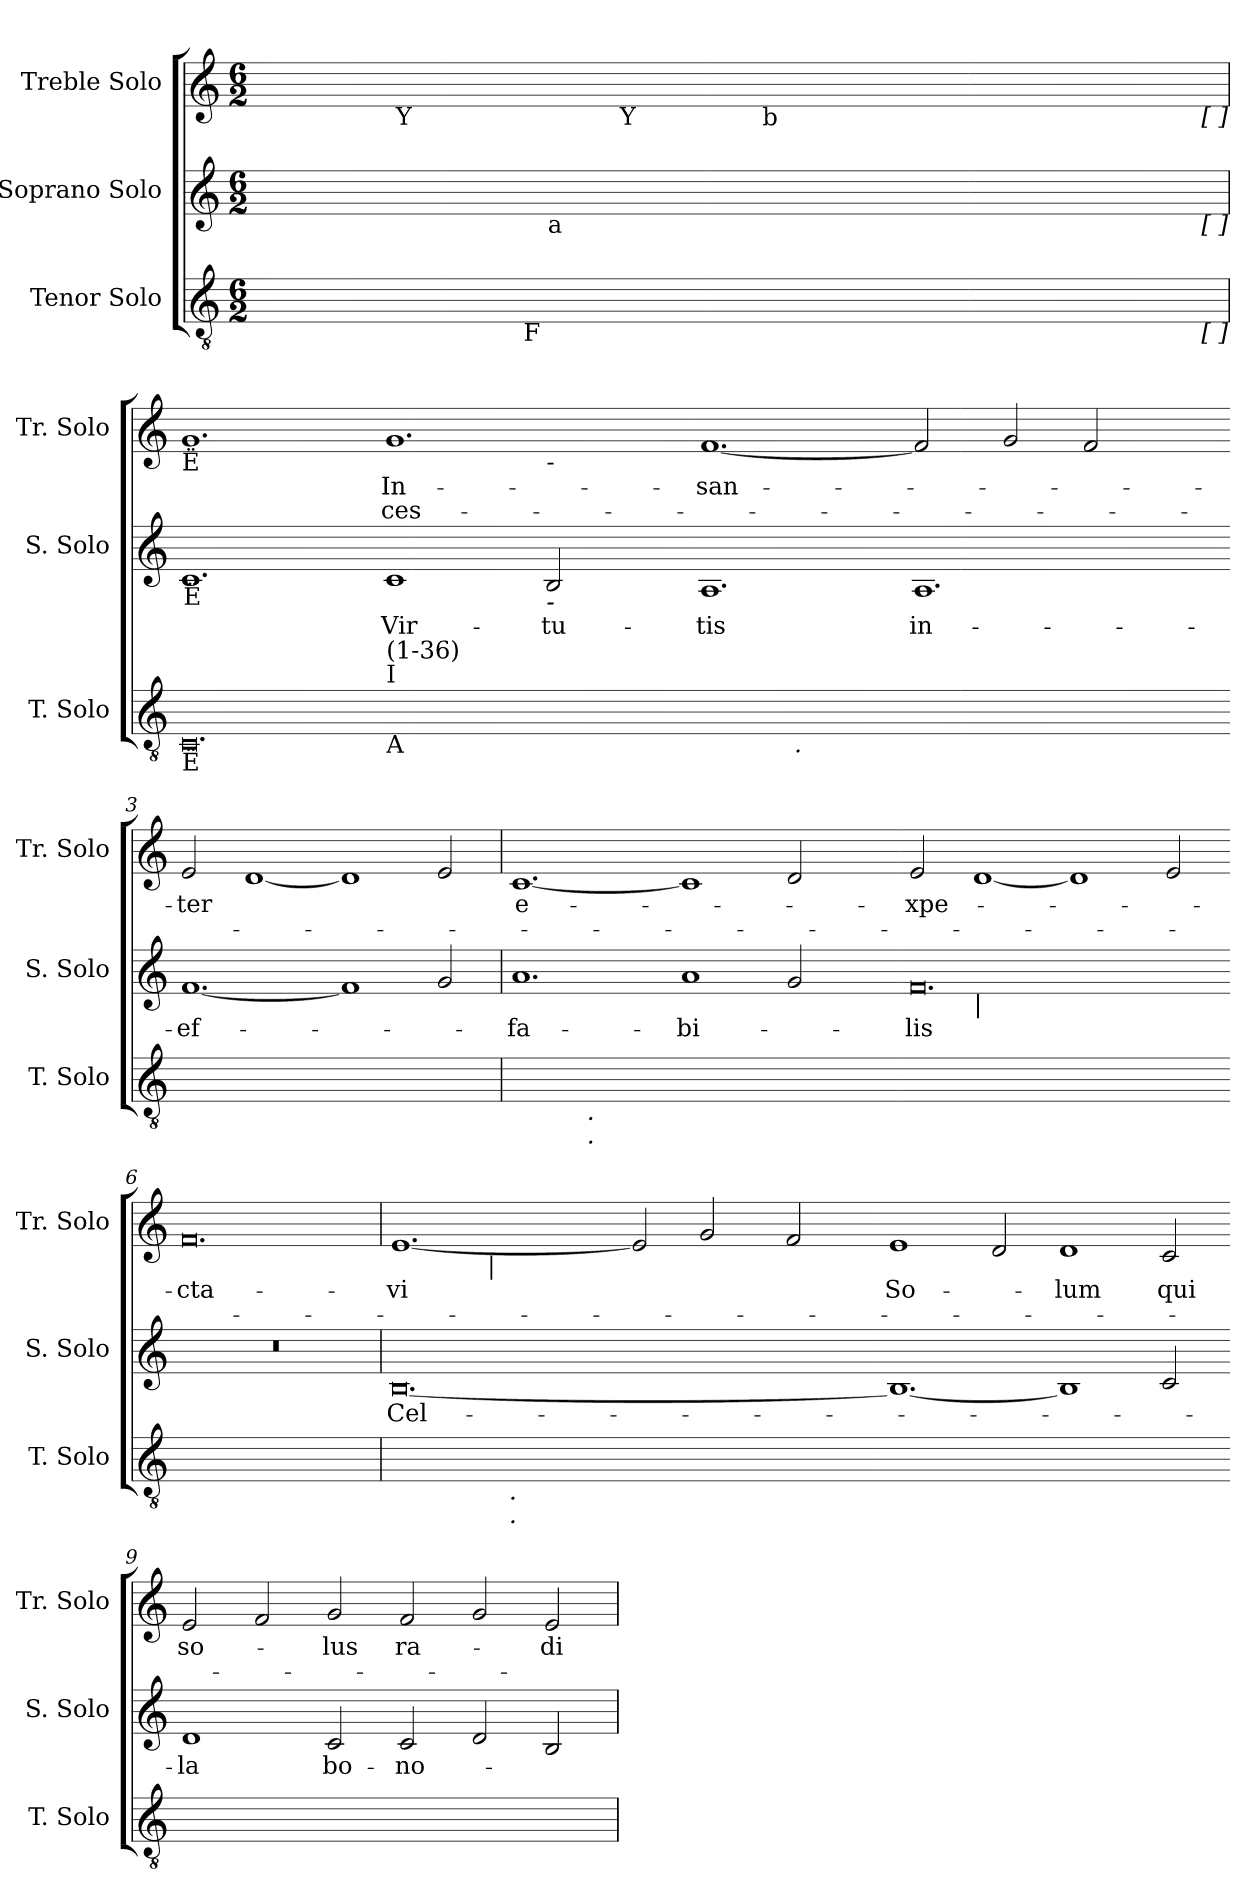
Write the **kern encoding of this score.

**kern	**kern	**text	**kern	**text	**text
*part3	*part2	*part2	*part1	*part1	*part1
*staff3	*staff2	*staff2	*staff1	*staff1	*staff1
*I"Tenor Solo	*I"Soprano Solo	*	*I"Treble Solo	*	*
*I'T. Solo	*I'S. Solo	*	*I'Tr. Solo	*	*
!!LO:PB:g=z
*clefGv2	*clefG2	*	*clefG2	*	*
*ITrd7c12	*	*	*	*	*
*k[]	*k[]	*	*k[]	*	*
*C:	*C:	*	*C:	*	*
*M6/2	*M6/2	*	*M6/2	*	*
=1	=1	=1	=1	=1	=1
!	!	!	!LO:TX:b:t=a	!	!
!	!	!	!LO:TX:b:t=a	!	!
!	!	!	!LO:TX:b:t=F	!	!
!	!LO:TX:b:t=a	!	!	!	!
!	!LO:TX:b:t=a	!	!	!	!
!	!LO:TX:b:t=Y	!	!	!	!
!	!LO:TX:b:t=a	!	!	!	!
!LO:TX:b:t=F	!	!	!	!	!
!LO:TX:b:t=Tenor Alleluia	!	!	!	!	!
!LO:TX:b:t=F	!	!	!	!	!
!LO:TX:b:t=F	!	!	!	!	!
!LO:TX:t=7	!	!	!	!	!
!LO:TX:b:t=g	!	!	!	!	!
!LO:TX:a:t=F	!	!	!	!	!
!LO:TX:t=F	!	!	!	!	!
!LO:TX:b:t=F	!	!	!	!	!
!LO:N:vis=1	!LO:N:vis=1	!	!LO:N:vis=1	!	!
*^	*^	*	*^	*	*
*	*^	*	*^	*	*	*^	*	*
*	*	*	*	*	*	*	*	*	*^	*	*
0.ryy	2ryy	1ryy	0.ryy	1ryy	1ryy	.	0.ryy	2ryy	1ryy	1ryy	.	.
.	4ryy	.	.	.	.	.	.	16ryy	.	.	.	.
.	.	.	.	.	.	.	.	64ryy	.	.	.	.
.	.	.	.	.	.	.	.	128...ryy	.	.	.	.
!	!	!	!	!	!	!	!	!LO:TX:b:t=Y	!	!	!	!
.	.	.	.	.	.	.	.	1ryy	.	.	.	.
.	8ryy	.	.	.	.	.	.	.	.	.	.	.
.	16ryy	.	.	.	.	.	.	.	.	.	.	.
.	64ryy	.	.	.	.	.	.	.	.	.	.	.
.	256ryy	.	.	.	.	.	.	.	.	.	.	.
.	1024ryy	.	.	.	.	.	.	.	.	.	.	.
!	!LO:TX:b:t=F	!	!	!	!	!	!	!	!	!	!	!
.	1ryy	.	.	.	.	.	.	.	.	.	.	.
.	.	1ryy	.	256ryy	1ryy	.	.	.	4ryy	2ryy	.	.
!	!	!	!	!LO:TX:b:t=a	!	!	!	!	!	!	!	!
.	.	.	.	1ryy	.	.	.	.	.	.	.	.
.	.	.	.	.	.	.	.	.	64ryy	.	.	.
.	.	.	.	.	.	.	.	.	1024ryy	.	.	.
!	!	!	!	!	!	!	!	!	!LO:TX:b:t=Y	!	!	!
.	.	.	.	.	.	.	.	.	1ryy	.	.	.
.	.	.	.	.	.	.	.	.	.	4ryy	.	.
.	.	.	.	.	.	.	.	1ryy	.	.	.	.
.	.	.	.	.	.	.	.	.	.	256..ryy	.	.
!	!	!	!	!	!	!	!	!	!	!LO:TX:b:t=b	!	!
.	.	.	.	.	.	.	.	.	.	1ryy	.	.
.	1ryy	.	.	.	.	.	.	.	.	.	.	.
.	.	2ryy	.	.	2ryy	.	.	.	.	.	.	.
.	.	.	.	2ryy	.	.	.	.	.	.	.	.
.	.	.	.	.	.	.	.	.	2ryy	.	.	.
.	.	4ryy	.	.	4ryy	.	.	.	.	.	.	.
.	.	.	.	4ryy	.	.	.	.	.	.	.	.
.	.	.	.	.	.	.	.	4ryy	.	.	.	.
.	.	8ryy	.	.	8ryy	.	.	.	.	.	.	.
.	.	.	.	8ryy	.	.	.	.	.	.	.	.
.	.	.	.	.	.	.	.	.	.	8ryy	.	.
.	.	.	.	.	.	.	.	.	8ryy	.	.	.
.	.	.	.	.	.	.	.	8ryy	.	.	.	.
.	.	16ryy	.	.	16ryy	.	.	.	.	.	.	.
.	.	.	.	16ryy	.	.	.	.	.	.	.	.
.	.	.	.	.	.	.	.	.	.	16ryy	.	.
.	.	.	.	.	.	.	.	.	16ryy	.	.	.
.	.	32ryy	.	.	32ryy	.	.	.	.	.	.	.
.	.	.	.	32...ryy	.	.	.	.	.	.	.	.
.	.	.	.	.	.	.	.	.	.	32ryy	.	.
.	.	.	.	.	.	.	.	.	32ryy	.	.	.
.	32ryy	.	.	.	.	.	.	.	.	.	.	.
.	.	.	.	.	.	.	.	32ryy	.	.	.	.
.	.	64ryy	.	.	64ryy	.	.	.	.	.	.	.
.	.	.	.	.	.	.	.	.	.	64ryy	.	.
.	.	128...ryy	.	.	128...ryy	.	.	.	.	.	.	.
.	.	.	.	.	.	.	.	.	128...ryy	.	.	.
.	128ryy	.	.	.	.	.	.	.	.	.	.	.
.	.	.	.	.	.	.	.	.	.	128ryy	.	.
.	512.ryy	.	.	.	.	.	.	.	.	.	.	.
!	!	!	!	!	!	!	!	!LO:TX:b:t=[ ]	!	!	!	!
!	!	!	!	!	!LO:TX:b:t=[ ]	!	!	!	!	!	!	!
!	!	!LO:TX:b:t=[ ]	!	!	!	!	!	!	!	!	!	!
.	.	1024ryy	.	.	1024ryy	.	.	1024ryy	.	1024ryy	.	.
=1	=1	=1	=1	=1	=1	=1	=1	=1	=1	=1	=1	=1
!	!	!	!	!	!	!	!LO:TX:b:t=Ë	!	!	!	!	!
!LO:TX:b:t=Ë	!	!	!	!	!	!	!	!	!	!	!	!
*	*v	*v	*	*	*	*	*	*v	*v	*v	*	*
*	*	*	*v	*v	*	*	*	*	*
0.CCi	1.ryy	1.ci	1024ryy	.	1.gi	1ryy	.	.
!	!	!	!LO:TX:b:t=Ë	!	!	!	!	!
.	.	.	1ryy	.	.	.	.	.
.	.	.	.	.	.	1.ryy	.	.
.	.	.	1ryy	.	.	.	.	.
!	!	!	!	!LO:LY:b:color=#000000	!	!	!	!
!	!LO:TX:b:t=A	!	!	!	!	!	!	!
!	!LO:TX:t=I	!	!	!	!	!	!	!
!	!LO:TX:t=(1-36)	!	!	!	!	!	!	!
!	!	!	!	!	!	!	!LO:LY:b:color=#000000	!LO:LY:b:color=#000000
.	1.ryy	1ci	.	Vir-	1.gi	.	In-	-ces-
.	.	.	2ryy	.	.	.	.	.
!	!	!	!	!	!	!LO:TX:b:i:t=-	!	!
!	!	!LO:TX:b:i:t=-	!	!	!	!	!	!
!	!	!	!	!LO:LY:b:color=#000000	!	!	!	!
.	.	2Bi/	.	-tu-	.	2ryy	.	.
.	.	.	4ryy	.	.	.	.	.
.	.	.	8ryy	.	.	.	.	.
.	.	.	16ryy	.	.	.	.	.
.	.	.	32ryy	.	.	.	.	.
.	.	.	64ryy	.	.	.	.	.
.	.	.	128...ryy	.	.	.	.	.
*	*	*v	*v	*	*	*	*	*
*	*	*	*	*v	*v	*	*
=2-	=2-	=2-	=2-	=2-	=2-	=2-
*	*	*^	*	*^	*	*
!	!	!	!	!LO:LY:b:color=#000000	!	!	!	!
*	*	*v	*v	*	*	*	*	*
*	*	*	*	*v	*v	*	*
*	*	*^	*	*^	*	*
!	!	!	!	!	!	!	!LO:LY:b:color=#000000	!
*	*	*v	*v	*	*	*	*	*
*	*	*	*	*v	*v	*	*
[<0.DDiyy	2ryy	1.Ai	-tis	[<1.fi	-san-	.
.	64ryy	.	.	.	.	.
.	512.ryy	.	.	.	.	.
!	!LO:TX:b:i:t=.	!	!	!	!	!
.	1ryy	.	.	.	.	.
!	!	!	!LO:LY:b:color=#000000	!	!	!
.	.	1.Ai	in-	2fi/]	.	.
.	1ryy	.	.	.	.	.
.	.	.	.	2gi/	.	.
.	.	.	.	2fi/	.	.
.	4ryy	.	.	.	.	.
.	8ryy	.	.	.	.	.
.	16ryy	.	.	.	.	.
.	32ryy	.	.	.	.	.
.	128ryy	.	.	.	.	.
.	256ryy	.	.	.	.	.
.	1024ryy	.	.	.	.	.
*v	*v	*	*	*	*	*
=3-	=3-	=3-	=3-	=3-	=3-
*^	*	*	*	*	*
!	!	!	!LO:LY:b:color=#000000	!	!	!
*v	*v	*	*	*	*	*
*^	*	*	*	*	*
!	!	!	!	!	!LO:LY:b:color=#000000	!
*v	*v	*	*	*	*	*
0.DDiyy]	[<1.fi	-ef-	2ei/	-ter	.
.	.	.	[<1di	.	.
.	1fi]	.	1di]	.	.
.	2gi/	.	2ei/	.	.
=4	=4	=4	=4	=4	=4
!	!	!LO:LY:b:color=#000000	!	!	!
!	!	!	!	!LO:LY:b:color=#000000	!
*^	*	*	*	*	*
[<0.FFiyy	2ryy	1.ai	-fa-	[<1.ci	e-	.
.	64..ryy	.	.	.	.	.
!	!LO:TX:b:i:t=.	!	!	!	!	!
!	!LO:TX:b:i:t=.	!	!	!	!	!
.	1ryy	.	.	.	.	.
!	!	!	!LO:LY:b:color=#000000	!	!	!
.	.	1ai	-bi-	1ci]	.	.
.	1ryy	.	.	.	.	.
.	.	2gi/	.	2di/	.	.
.	4ryy	.	.	.	.	.
.	8ryy	.	.	.	.	.
.	16ryy	.	.	.	.	.
.	32ryy	.	.	.	.	.
.	256ryy	.	.	.	.	.
*v	*v	*	*	*	*	*
=5-	=5-	=5-	=5-	=5-	=5-
*^	*	*	*	*	*
!	!	!	!LO:LY:b:color=#000000	!	!	!
*v	*v	*	*	*	*	*
*^	*	*	*	*	*
!	!	!	!	!	!LO:LY:b:color=#000000	!
*v	*v	*^	*	*	*	*
0.FFiyy_<	0.fi	2ryy	-lis	2ei/	-xpe-	.
!	!	!LO:TX:b:i:t=|	!	!	!	!
.	.	1ryy	.	[<1di	.	.
.	.	1.ryy	.	1di]	.	.
.	.	.	.	2ei/	.	.
=6-	=6-	=6-	=6-	=6-	=6-	=6-
!	!LO:N:vis=1	!	!	!	!	!
*	*v	*v	*	*	*	*
*	*^	*	*	*	*
!	!	!	!	!	!LO:LY:b:color=#000000	!
*	*v	*v	*	*	*	*
0.FFiyy]	0.r	.	0.fi	-cta-	.
!!LO:LB:g=z
=7	=7	=7	=7	=7	=7
!	!	!LO:LY:b:color=#000000	!	!	!
!	!	!	!LO:TX:b:i:t=-	!	!
!	!	!	!	!LO:LY:b:color=#000000	!
*^	*	*	*^	*	*
[<0.GGiyy	4ryy	[<0.Bi	Cel-	[<1.ei	4ryy	-vi	.
.	8ryy	.	.	.	8ryy	.	.
.	16ryy	.	.	.	16ryy	.	.
.	32ryy	.	.	.	512.ryy	.	.
!	!	!	!	!	!LO:TX:b:i:t=|	!	!
.	.	.	.	.	1ryy	.	.
.	64ryy	.	.	.	.	.	.
.	512ryy	.	.	.	.	.	.
!	!LO:TX:b:i:t=.	!	!	!	!	!	!
!	!LO:TX:b:i:t=.	!	!	!	!	!	!
.	1ryy	.	.	.	.	.	.
.	.	.	.	.	1ryy	.	.
.	1ryy	.	.	.	.	.	.
.	.	.	.	2ei/]	.	.	.
.	.	.	.	2gi/	.	.	.
.	.	.	.	.	2ryy	.	.
.	2ryy	.	.	.	.	.	.
.	.	.	.	2fi/	.	.	.
.	.	.	.	.	32ryy	.	.
.	.	.	.	.	64ryy	.	.
.	128..ryy	.	.	.	.	.	.
.	.	.	.	.	128ryy	.	.
.	.	.	.	.	256ryy	.	.
.	.	.	.	.	1024ryy	.	.
*v	*v	*	*	*v	*v	*	*
=8-	=8-	=8-	=8-	=8-	=8-
*^	*	*	*^	*	*
!	!	!	!	!	!	!LO:LY:b:color=#000000	!
*v	*v	*	*	*v	*v	*	*
0.GGiyy_<	1.Bi_<	.	1ei	So-	.
.	.	.	2di/	.	.
!	!	!	!	!LO:LY:b:color=#000000	!
.	1Bi]	.	1di	-lum	.
!	!	!	!	!LO:LY:b:color=#000000	!
.	2ci/	.	2ci/	qui	.
=9-	=9-	=9-	=9-	=9-	=9-
!	!	!LO:LY:b:color=#000000	!	!	!
!	!	!	!	!LO:LY:b:color=#000000	!
0.GGiyy]	1di	-la	2ei/	so-	.
.	.	.	2fi/	.	.
!	!	!LO:LY:b:color=#000000	!	!	!
!	!	!	!	!LO:LY:b:color=#000000	!
.	2ci/	bo-	2gi/	-lus	.
!	!	!LO:LY:b:color=#000000	!	!	!
!	!	!	!	!LO:LY:b:color=#000000	!
.	2ci/	-no-	2fi/	ra-	.
.	2di/	.	2gi/	.	.
!	!	!	!	!LO:LY:b:color=#000000	!
.	2Bi/	.	2ei/	-di-	.
=	=	=	=	=	=
*-	*-	*-	*-	*-	*-
